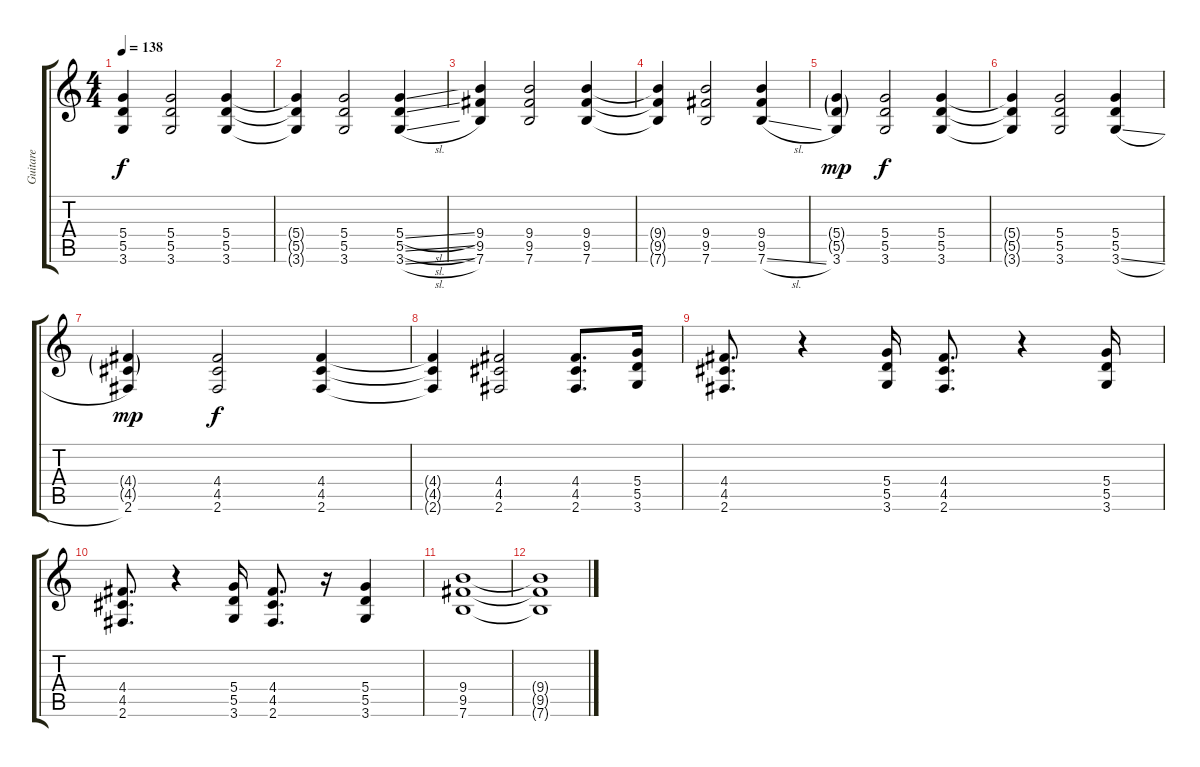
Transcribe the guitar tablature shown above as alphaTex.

\track ("Guitare" "Guitare") {instrument distortionguitar}
\staff {score tabs}
\tuning (E4 B3 G3 D3 A2 E2) {hide}
\ts (4 4)
\tempo 138
\clef g2
\ks c
(5.4{t} 5.5{t} 3.6{t}).4{dy f} (5.4 5.5 3.6).2 (5.4 5.5 3.6).4 |
(5.4{t} 5.5{t} 3.6{t}).4 (5.4 5.5 3.6).2 (5.4{sl} 5.5{sl} 3.6{sl}).4 |
(9.4 9.5 7.6).4 (9.4 9.5 7.6).2 (9.4 9.5 7.6).4 |
(9.4{t} 9.5{t} 7.6{t}).4 (9.4 9.5 7.6).2 (9.4 9.5 7.6{sl}).4 |
(5.4{g} 5.5{g} 3.6).4{dy mp} (5.4 5.5 3.6).2{dy f} (5.4 5.5 3.6).4 |
(5.4{t} 5.5{t} 3.6{t}).4 (5.4 5.5 3.6).2 (5.4 5.5 3.6{sl}).4 |
(4.4{g} 4.5{g} 2.6).4{dy mp} (4.4 4.5 2.6).2{dy f} (4.4 4.5 2.6).4 |
(4.4{t} 4.5{t} 2.6{t}).4 (4.4 4.5 2.6).2 (4.4 4.5 2.6).8{d} (5.4 5.5 3.6).16 |
(4.4 4.5 2.6).8{d} r.4 (5.4 5.5 3.6).16 (4.4 4.5 2.6).8{d} r.4 (5.4 5.5 3.6).16 |
(4.4 4.5 2.6).8{d} r.4 (5.4 5.5 3.6).16 (4.4 4.5 2.6).8{d} r.16 (5.4 5.5 3.6).4 |
(9.4 9.5 7.6).1 |
(9.4{t} 9.5{t} 7.6{t}).1
